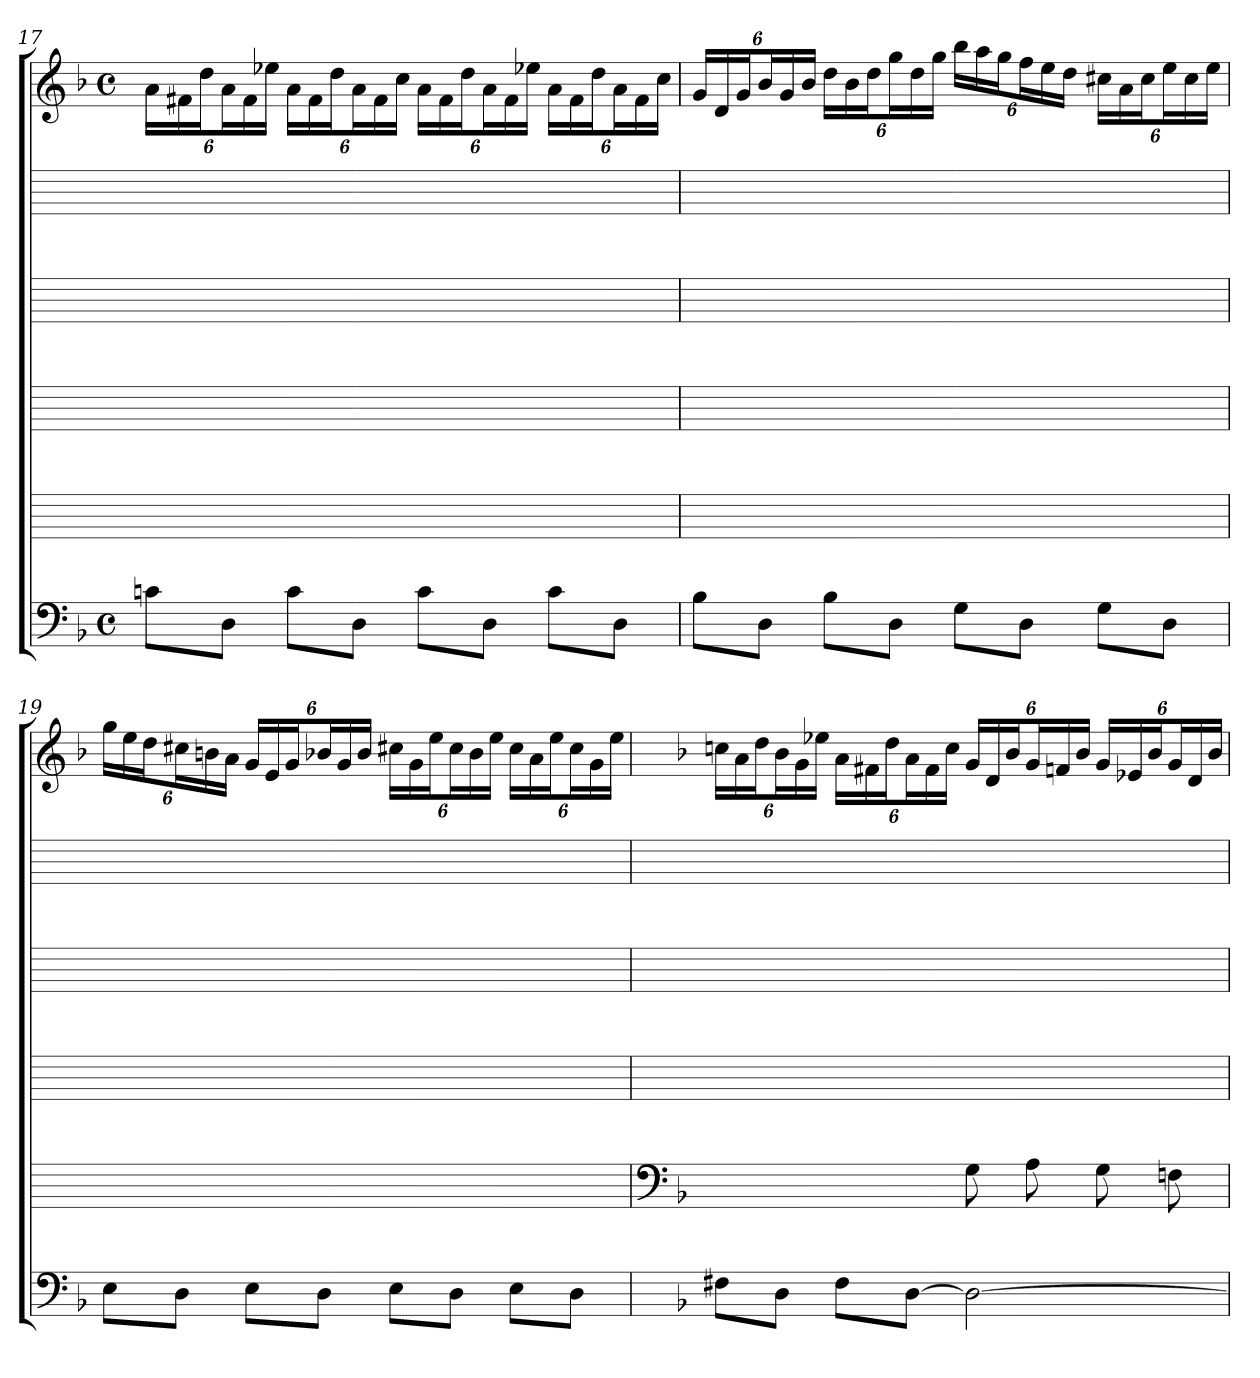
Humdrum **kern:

**kern	**kern	**kern	**kern	**kern	**kern
*part6	*part5	*part4	*part3	*part2	*part1
*staff6	*staff5	*staff4	*staff3	*staff2	*staff1
*clefF4	*	*	*	*	*clefG2
*k[b-]	*	*	*	*	*k[b-]
*d:	*	*	*	*	*d:
*M4/4	*	*	*	*	*M4/4
*met(c)	*	*	*	*	*met(c)
=17	=17	=17	=17	=17	=17
8cn\L	1ryy	1ryy	1ryy	1ryy	24a\LL
.	.	.	.	.	24f#X\
.	.	.	.	.	24dd\J
8D\J	.	.	.	.	24a\L
.	.	.	.	.	24f#\
.	.	.	.	.	24ee-X\JJ
8c\L	.	.	.	.	24a\LL
.	.	.	.	.	24f#\
.	.	.	.	.	24dd\J
8D\J	.	.	.	.	24a\L
.	.	.	.	.	24f#\
.	.	.	.	.	24cc\JJ
8c\L	.	.	.	.	24a\LL
.	.	.	.	.	24f#\
.	.	.	.	.	24dd\J
8D\J	.	.	.	.	24a\L
.	.	.	.	.	24f#\
.	.	.	.	.	24ee-X\JJ
8c\L	.	.	.	.	24a\LL
.	.	.	.	.	24f#\
.	.	.	.	.	24dd\J
8D\J	.	.	.	.	24a\L
.	.	.	.	.	24f#\
.	.	.	.	.	24cc\JJ
=18	=18	=18	=18	=18	=18
8B-\L	1ryy	1ryy	1ryy	1ryy	24g/LL
.	.	.	.	.	24d/
.	.	.	.	.	24g/J
8D\J	.	.	.	.	24b-/L
.	.	.	.	.	24g/
.	.	.	.	.	24b-/JJ
8B-\L	.	.	.	.	24dd\LL
.	.	.	.	.	24b-\
.	.	.	.	.	24dd\J
8D\J	.	.	.	.	24gg\L
.	.	.	.	.	24dd\
.	.	.	.	.	24gg\JJ
8G\L	.	.	.	.	24bb-\LL
.	.	.	.	.	24aa\
.	.	.	.	.	24gg\J
8D\J	.	.	.	.	24ff\L
.	.	.	.	.	24ee\
.	.	.	.	.	24dd\JJ
8G\L	.	.	.	.	24cc#X\LL
.	.	.	.	.	24a\
.	.	.	.	.	24cc#\J
8D\J	.	.	.	.	24ee\L
.	.	.	.	.	24cc#\
.	.	.	.	.	24ee\JJ
=19	=19	=19	=19	=19	=19
8E\L	1ryy	1ryy	1ryy	1ryy	24gg\LL
.	.	.	.	.	24ee\
.	.	.	.	.	24dd\J
8D\J	.	.	.	.	24cc#X\L
.	.	.	.	.	24bn\
.	.	.	.	.	24a\JJ
8E\L	.	.	.	.	24g/LL
.	.	.	.	.	24e/
.	.	.	.	.	24g/J
8D\J	.	.	.	.	24b-X/L
.	.	.	.	.	24g/
.	.	.	.	.	24b-/JJ
8E\L	.	.	.	.	24cc#X\LL
.	.	.	.	.	24g\
.	.	.	.	.	24ee\J
8D\J	.	.	.	.	24cc#\L
.	.	.	.	.	24b-\
.	.	.	.	.	24ee\JJ
8E\L	.	.	.	.	24cc#\LL
.	.	.	.	.	24a\
.	.	.	.	.	24ee\J
8D\J	.	.	.	.	24cc#\L
.	.	.	.	.	24g\
.	.	.	.	.	24ee\JJ
=20	=20	=20	=20	=20	=20
*	*clefF4	*	*	*	*
*	*k[b-]	*	*	*	*
8F#X\L	2ryy	1ryy	1ryy	1ryy	24ccn\LL
.	.	.	.	.	24a\
.	.	.	.	.	24dd\J
8D\J	.	.	.	.	24b-\L
.	.	.	.	.	24g\
.	.	.	.	.	24ee-X\JJ
8F#\L	.	.	.	.	24a\LL
.	.	.	.	.	24f#X\
.	.	.	.	.	24dd\J
[8D\J	.	.	.	.	24a\L
.	.	.	.	.	24f#\
.	.	.	.	.	24cc\JJ
2D_	8G	.	.	.	24g/LL
.	.	.	.	.	24d/
.	.	.	.	.	24b-/J
.	8A	.	.	.	24g/L
.	.	.	.	.	24fn/
.	.	.	.	.	24b-/JJ
.	8G	.	.	.	24g/LL
.	.	.	.	.	24e-X/
.	.	.	.	.	24b-/J
.	8Fn	.	.	.	24g/L
.	.	.	.	.	24d/
.	.	.	.	.	24b-/JJ
=	=	=	=	=	=
*-	*-	*-	*-	*-	*-
